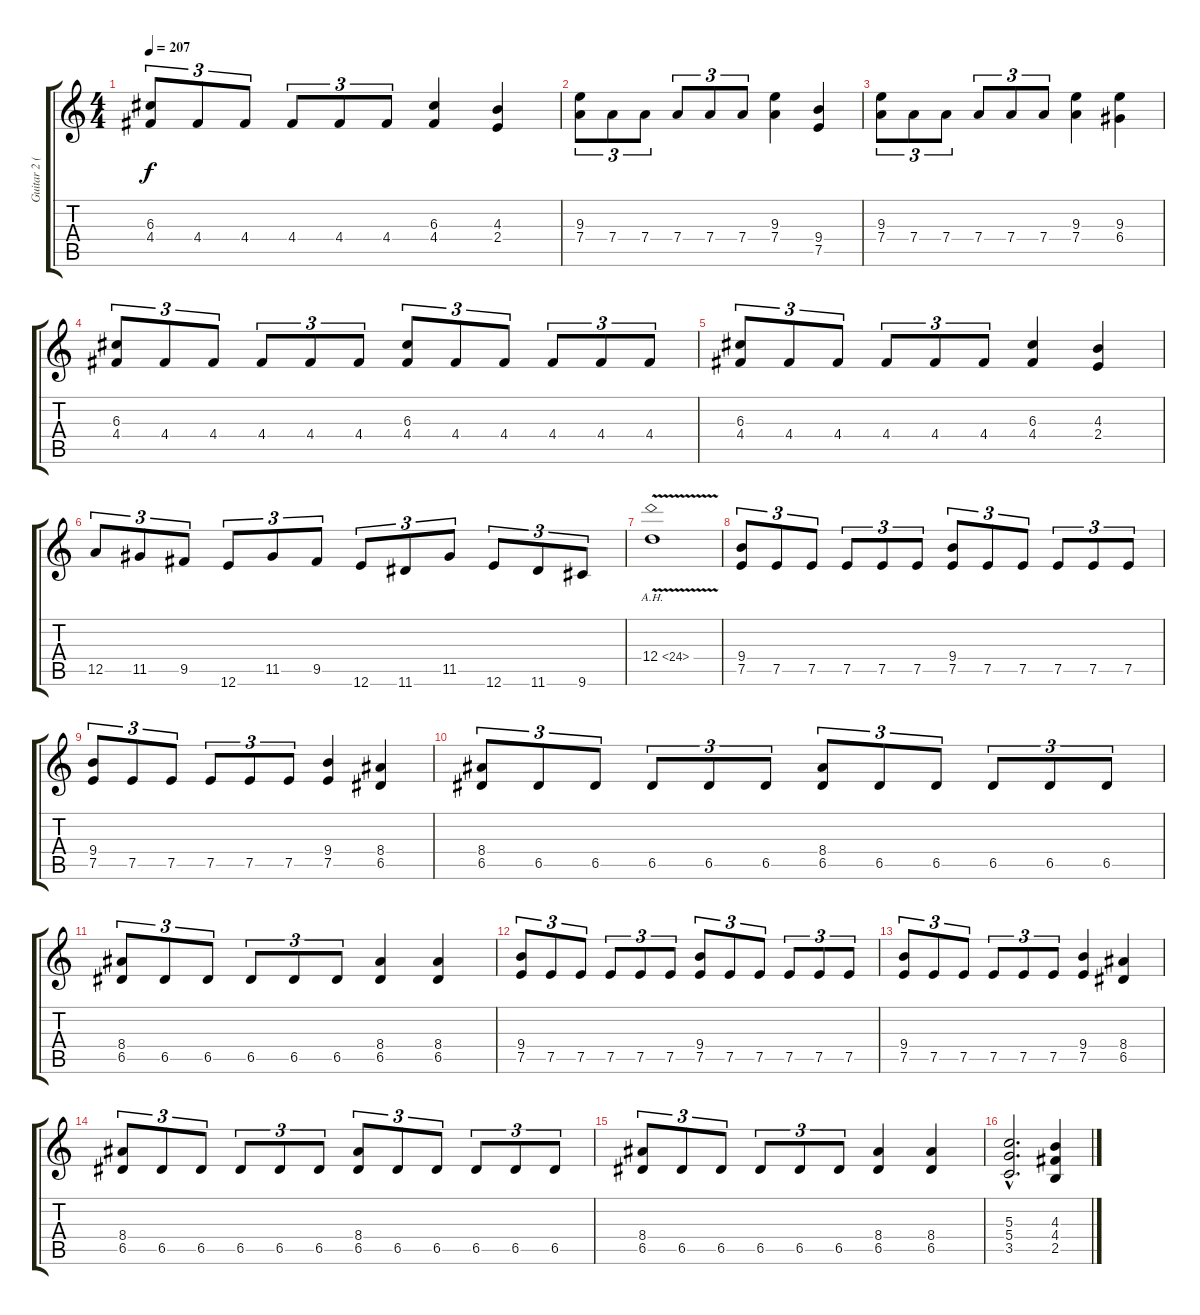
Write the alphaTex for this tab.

\track ("Guitar 2 (Rhythm)" "Guitar 2 (") {instrument distortionguitar}
\staff {score tabs}
\tuning (E4 B3 G3 D3 A2 E2) {hide}
\ts (4 4)
\tempo 207
\clef g2
\ks c
(6.3 4.4).8{tu (3 2) dy f} 4.4.8{tu (3 2)} 4.4.8{tu (3 2)} 4.4.8{tu (3 2)} 4.4.8{tu (3 2)} 4.4.8{tu (3 2)} (6.3 4.4).4 (4.3 2.4).4 |
(9.3 7.4).8{tu (3 2)} 7.4.8{tu (3 2)} 7.4.8{tu (3 2)} 7.4.8{tu (3 2)} 7.4.8{tu (3 2)} 7.4.8{tu (3 2)} (9.3 7.4).4 (9.4 7.5).4 |
(9.3 7.4).8{tu (3 2)} 7.4.8{tu (3 2)} 7.4.8{tu (3 2)} 7.4.8{tu (3 2)} 7.4.8{tu (3 2)} 7.4.8{tu (3 2)} (9.3 7.4).4 (9.3 6.4).4 |
(6.3 4.4).8{tu (3 2)} 4.4.8{tu (3 2)} 4.4.8{tu (3 2)} 4.4.8{tu (3 2)} 4.4.8{tu (3 2)} 4.4.8{tu (3 2)} (6.3 4.4).8{tu (3 2)} 4.4.8{tu (3 2)} 4.4.8{tu (3 2)} 4.4.8{tu (3 2)} 4.4.8{tu (3 2)} 4.4.8{tu (3 2)} |
(6.3 4.4).8{tu (3 2)} 4.4.8{tu (3 2)} 4.4.8{tu (3 2)} 4.4.8{tu (3 2)} 4.4.8{tu (3 2)} 4.4.8{tu (3 2)} (6.3 4.4).4 (4.3 2.4).4 |
12.5.8{tu (3 2)} 11.5.8{tu (3 2)} 9.5.8{tu (3 2)} 12.6.8{tu (3 2)} 11.5.8{tu (3 2)} 9.5.8{tu (3 2)} 12.6.8{tu (3 2)} 11.6.8{tu (3 2)} 11.5.8{tu (3 2)} 12.6.8{tu (3 2)} 11.6.8{tu (3 2)} 9.6.8{tu (3 2)} |
12.4{ah 12 v}.1 |
(9.4 7.5).8{tu (3 2)} 7.5.8{tu (3 2)} 7.5.8{tu (3 2)} 7.5.8{tu (3 2)} 7.5.8{tu (3 2)} 7.5.8{tu (3 2)} (9.4 7.5).8{tu (3 2)} 7.5.8{tu (3 2)} 7.5.8{tu (3 2)} 7.5.8{tu (3 2)} 7.5.8{tu (3 2)} 7.5.8{tu (3 2)} |
(9.4 7.5).8{tu (3 2)} 7.5.8{tu (3 2)} 7.5.8{tu (3 2)} 7.5.8{tu (3 2)} 7.5.8{tu (3 2)} 7.5.8{tu (3 2)} (9.4 7.5).4 (8.4 6.5).4 |
(8.4 6.5).8{tu (3 2)} 6.5.8{tu (3 2)} 6.5.8{tu (3 2)} 6.5.8{tu (3 2)} 6.5.8{tu (3 2)} 6.5.8{tu (3 2)} (8.4 6.5).8{tu (3 2)} 6.5.8{tu (3 2)} 6.5.8{tu (3 2)} 6.5.8{tu (3 2)} 6.5.8{tu (3 2)} 6.5.8{tu (3 2)} |
(8.4 6.5).8{tu (3 2)} 6.5.8{tu (3 2)} 6.5.8{tu (3 2)} 6.5.8{tu (3 2)} 6.5.8{tu (3 2)} 6.5.8{tu (3 2)} (8.4 6.5).4 (8.4 6.5).4 |
(9.4 7.5).8{tu (3 2)} 7.5.8{tu (3 2)} 7.5.8{tu (3 2)} 7.5.8{tu (3 2)} 7.5.8{tu (3 2)} 7.5.8{tu (3 2)} (9.4 7.5).8{tu (3 2)} 7.5.8{tu (3 2)} 7.5.8{tu (3 2)} 7.5.8{tu (3 2)} 7.5.8{tu (3 2)} 7.5.8{tu (3 2)} |
(9.4 7.5).8{tu (3 2)} 7.5.8{tu (3 2)} 7.5.8{tu (3 2)} 7.5.8{tu (3 2)} 7.5.8{tu (3 2)} 7.5.8{tu (3 2)} (9.4 7.5).4 (8.4 6.5).4 |
(8.4 6.5).8{tu (3 2)} 6.5.8{tu (3 2)} 6.5.8{tu (3 2)} 6.5.8{tu (3 2)} 6.5.8{tu (3 2)} 6.5.8{tu (3 2)} (8.4 6.5).8{tu (3 2)} 6.5.8{tu (3 2)} 6.5.8{tu (3 2)} 6.5.8{tu (3 2)} 6.5.8{tu (3 2)} 6.5.8{tu (3 2)} |
(8.4 6.5).8{tu (3 2)} 6.5.8{tu (3 2)} 6.5.8{tu (3 2)} 6.5.8{tu (3 2)} 6.5.8{tu (3 2)} 6.5.8{tu (3 2)} (8.4 6.5).4 (8.4 6.5).4 |
(5.3{hac} 5.4{hac} 3.5{hac}).2{d} (4.3 4.4 2.5).4
